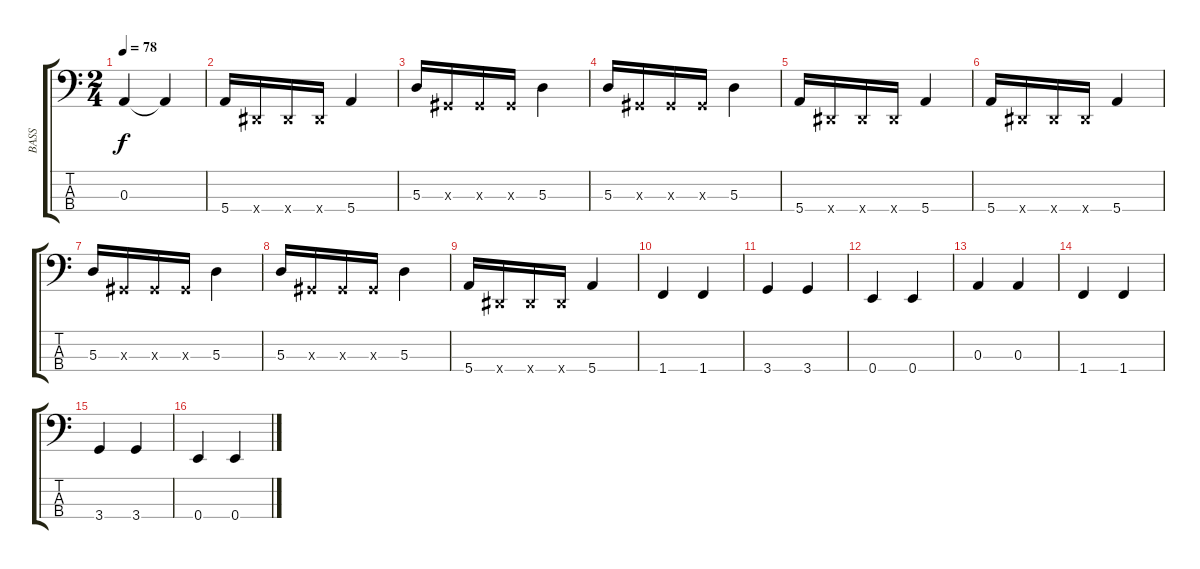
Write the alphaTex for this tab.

\track ("BASS" "BASS") {instrument slapbass1}
\staff {score tabs}
\tuning (G2 D2 A1 E1) {hide}
\ts (2 4)
\tempo 78
\clef f4
\ks c
0.3.4{dy f} 0.3{t}.4 |
5.4.16 -1.4{x}.16 -1.4{x}.16 -1.4{x}.16 5.4.4 |
5.3.16 -1.3{x}.16 -1.3{x}.16 -1.3{x}.16 5.3.4 |
5.3.16 -1.3{x}.16 -1.3{x}.16 -1.3{x}.16 5.3.4 |
5.4.16 -1.4{x}.16 -1.4{x}.16 -1.4{x}.16 5.4.4 |
5.4.16 -1.4{x}.16 -1.4{x}.16 -1.4{x}.16 5.4.4 |
5.3.16 -1.3{x}.16 -1.3{x}.16 -1.3{x}.16 5.3.4 |
5.3.16 -1.3{x}.16 -1.3{x}.16 -1.3{x}.16 5.3.4 |
5.4.16 -1.4{x}.16 -1.4{x}.16 -1.4{x}.16 5.4.4 |
1.4.4 1.4.4 |
3.4.4 3.4.4 |
0.4.4 0.4.4 |
0.3.4 0.3.4 |
1.4.4 1.4.4 |
3.4.4 3.4.4 |
0.4.4 0.4.4
